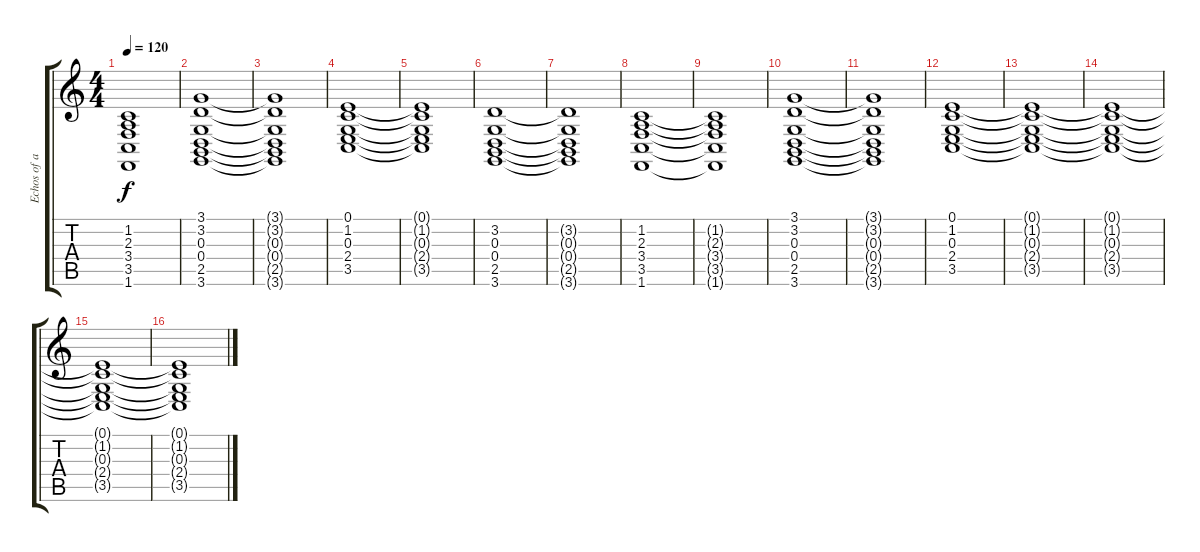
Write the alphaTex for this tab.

\track ("Echos of ancestors" "Echos of a") {instrument fx7echoes}
\staff {score tabs}
\tuning (E4 B3 G3 D3 A2 E2) {hide}
\ts (4 4)
\tempo 120
\clef g2
\ks c
(1.2{t} 2.3{t} 3.4{t} 3.5{t} 1.6{t}).1{dy f} |
(3.1 3.2 0.3 0.4 2.5 3.6).1 |
(3.1{t} 3.2{t} 0.3{t} 0.4{t} 2.5{t} 3.6{t}).1 |
(0.1 1.2 0.3 2.4 3.5).1 |
(0.1{t} 1.2{t} 0.3{t} 2.4{t} 3.5{t}).1 |
(3.2 0.3 0.4 2.5 3.6).1 |
(3.2{t} 0.3{t} 0.4{t} 2.5{t} 3.6{t}).1 |
(1.2 2.3 3.4 3.5 1.6).1 |
(1.2{t} 2.3{t} 3.4{t} 3.5{t} 1.6{t}).1 |
(3.1 3.2 0.3 0.4 2.5 3.6).1 |
(3.1{t} 3.2{t} 0.3{t} 0.4{t} 2.5{t} 3.6{t}).1 |
(0.1 1.2 0.3 2.4 3.5).1 |
(0.1{t} 1.2{t} 0.3{t} 2.4{t} 3.5{t}).1 |
(0.1{t} 1.2{t} 0.3{t} 2.4{t} 3.5{t}).1 |
(0.1{t} 1.2{t} 0.3{t} 2.4{t} 3.5{t}).1 |
(0.1{t} 1.2{t} 0.3{t} 2.4{t} 3.5{t}).1
